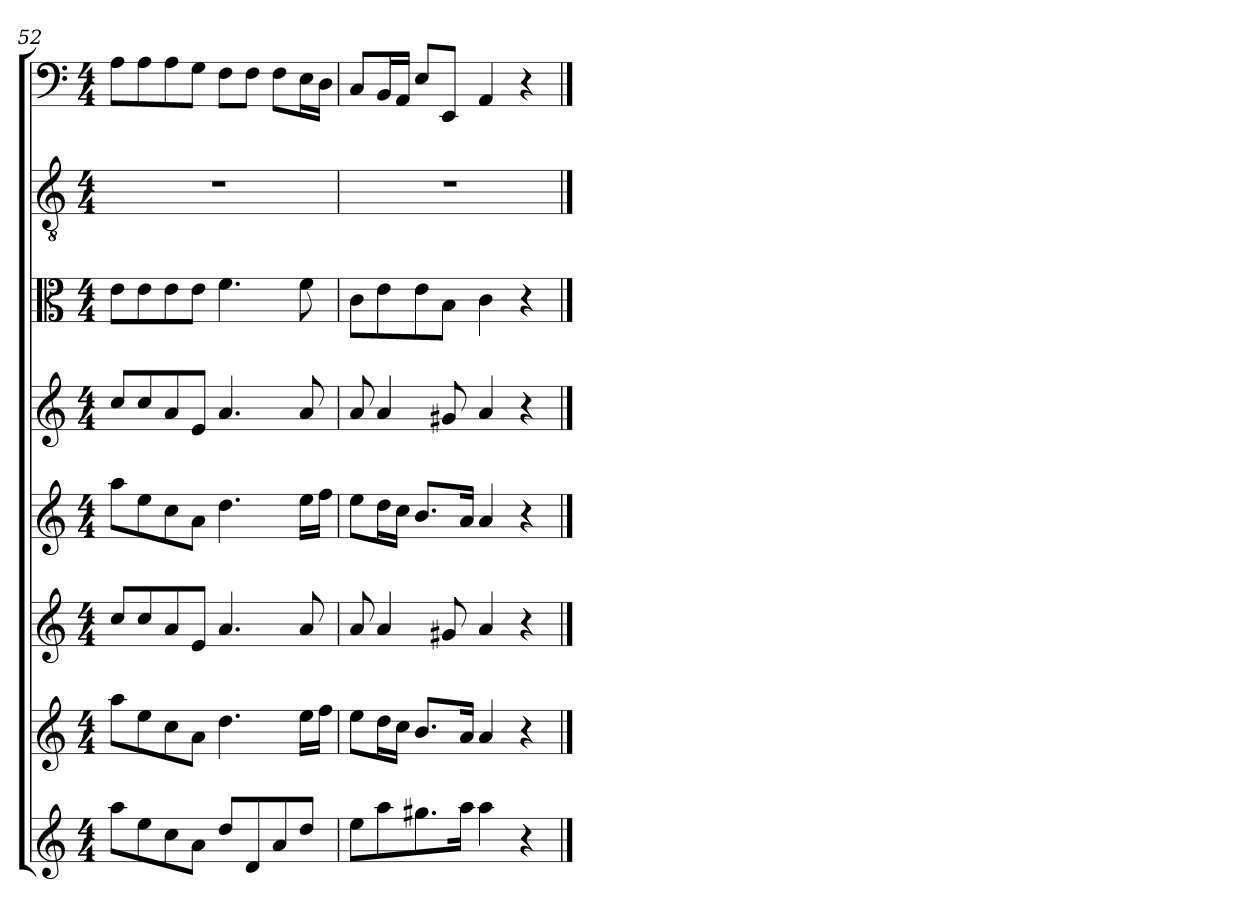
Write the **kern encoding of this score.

**kern	**kern	**kern	**kern	**kern	**kern	**kern	**kern
*part8	*part7	*part6	*part5	*part4	*part3	*part2	*part1
*staff8	*staff7	*staff6	*staff5	*staff4	*staff3	*staff2	*staff1
*clefG2	*clefG2	*clefG2	*clefG2	*clefG2	*clefC3	*clefGv2	*clefF4
*k[]	*k[]	*k[]	*k[]	*k[]	*k[]	*k[]	*k[]
*a:	*a:	*a:	*a:	*a:	*a:	*a:	*a:
*M4/4	*M4/4	*M4/4	*M4/4	*M4/4	*M4/4	*M4/4	*M4/4
=52	=52	=52	=52	=52	=52	=52	=52
8aa\L	8aa\L	8cc/L	8aa\L	8cc/L	8e\L	1r	8A\L
8ee\	8ee\	8cc/	8ee\	8cc/	8e\	.	8A\
8cc\	8cc\	8a/	8cc\	8a/	8e\	.	8A\
8a\J	8a\J	8e/J	8a\J	8e/J	8e\J	.	8G\J
8dd/L	4.dd\	4.a/	4.dd\	4.a/	4.f\	.	8F\L
8d/	.	.	.	.	.	.	8F\J
8a/	.	.	.	.	.	.	8F\L
8dd/J	16ee\LL	8a/	16ee\LL	8a/	8f\	.	16E\L
.	16ff\JJ	.	16ff\JJ	.	.	.	16D\JJ
=53	=53	=53	=53	=53	=53	=53	=53
8ee\L	8ee\L	8a/	8ee\L	8a/	8c\L	1r	8C/L
8aa\	16dd\L	4a/	16dd\L	4a/	8e\	.	16BB/L
.	16cc\JJ	.	16cc\JJ	.	.	.	16AA/JJ
8.gg#X\	8.b/L	.	8.b/L	.	8e\	.	8E/L
.	.	8g#X/	.	8g#X/	8B\J	.	8EE/J
16aa\Jk	16a/Jk	.	16a/Jk	.	.	.	.
4aa\	4a/	4a/	4a/	4a/	4c\	.	4AA/
4r	4r	4r	4r	4r	4r	.	4r
==	==	==	==	==	==	==	==
*-	*-	*-	*-	*-	*-	*-	*-
